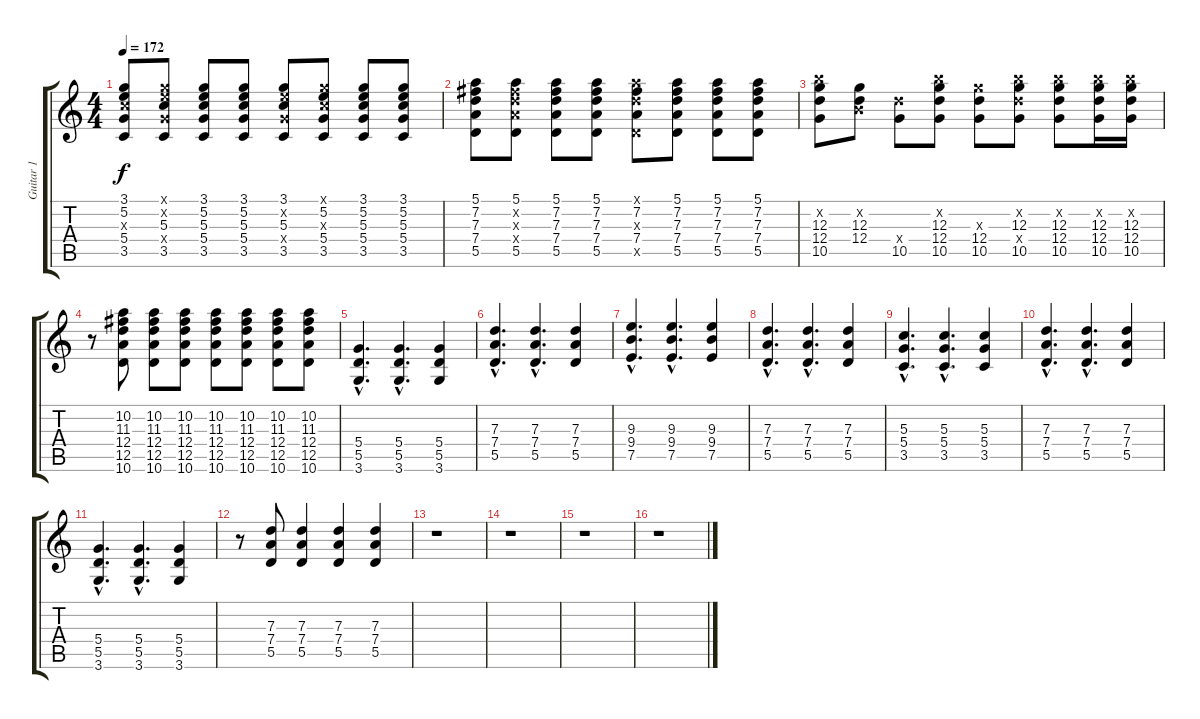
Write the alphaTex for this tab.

\track ("Guitar 1" "Guitar 1") {instrument distortionguitar}
\staff {score tabs}
\tuning (E4 B3 G3 D3 A2 E2) {hide}
\ts (4 4)
\tempo 172
\clef g2
\ks c
(3.1 5.2 5.3{x} 5.4 3.5).8{dy f} (3.1{x} 5.2{x} 5.3 5.4{x} 3.5).8 (3.1 5.2 5.3 5.4 3.5).8 (3.1 5.2 5.3 5.4 3.5).8 (3.1 5.2{x} 5.3 5.4{x} 3.5).8 (3.1{x} 5.2 5.3{x} 5.4 3.5).8 (3.1 5.2 5.3 5.4 3.5).8 (3.1 5.2 5.3 5.4 3.5).8 |
(5.1 7.2 7.3 7.4 5.5).8 (5.1 7.2{x} 7.3{x} 7.4{x} 5.5).8 (5.1 7.2 7.3 7.4 5.5).8 (5.1 7.2 7.3 7.4 5.5).8 (5.1{x} 7.2 7.3{x} 7.4 5.5{x}).8 (5.1 7.2 7.3 7.4 5.5).8 (5.1 7.2 7.3 7.4 5.5).8 (5.1 7.2 7.3 7.4 5.5).8 |
(12.2{x} 12.3 12.4 10.5).8 (0.2{x} 12.3 12.4).8 (12.4{x} 10.5).8 (12.2{x} 12.3 12.4 10.5).8 (12.3{x} 12.4 10.5).8 (12.2{x} 12.3 12.4{x} 10.5).8 (12.2{x} 12.3 12.4 10.5).8 (12.2{x} 12.3 12.4 10.5).16 (12.2{x} 12.3 12.4 10.5).16 |
r.8{volume 14} (10.2 11.3 12.4 12.5 10.6).8 (10.2 11.3 12.4 12.5 10.6).8 (10.2 11.3 12.4 12.5 10.6).8 (10.2 11.3 12.4 12.5 10.6).8 (10.2 11.3 12.4 12.5 10.6).8 (10.2 11.3 12.4 12.5 10.6).8 (10.2 11.3 12.4 12.5 10.6).8 |
(5.4{hac} 5.5{hac} 3.6{hac}).4{d instrument distortionguitar} (5.4{hac} 5.5{hac} 3.6{hac}).4{d} (5.4 5.5 3.6).4 |
(7.3{hac} 7.4{hac} 5.5{hac}).4{d} (7.3{hac} 7.4{hac} 5.5{hac}).4{d} (7.3 7.4 5.5).4 |
(9.3{hac} 9.4{hac} 7.5{hac}).4{d} (9.3{hac} 9.4{hac} 7.5{hac}).4{d} (9.3 9.4 7.5).4 |
(7.3{hac} 7.4{hac} 5.5{hac}).4{d} (7.3{hac} 7.4{hac} 5.5{hac}).4{d} (7.3 7.4 5.5).4 |
(5.3{hac} 5.4{hac} 3.5{hac}).4{d} (5.3{hac} 5.4{hac} 3.5{hac}).4{d} (5.3 5.4 3.5).4 |
(7.3{hac} 7.4{hac} 5.5{hac}).4{d} (7.3{hac} 7.4{hac} 5.5{hac}).4{d} (7.3 7.4 5.5).4 |
(5.4{hac} 5.5{hac} 3.6{hac}).4{d} (5.4{hac} 5.5{hac} 3.6{hac}).4{d} (5.4 5.5 3.6).4 |
r.8 (7.3 7.4 5.5).8 (7.3 7.4 5.5).4 (7.3 7.4 5.5).4 (7.3 7.4 5.5).4 |
r.1 |
r.1 |
r.1 |
r.1
